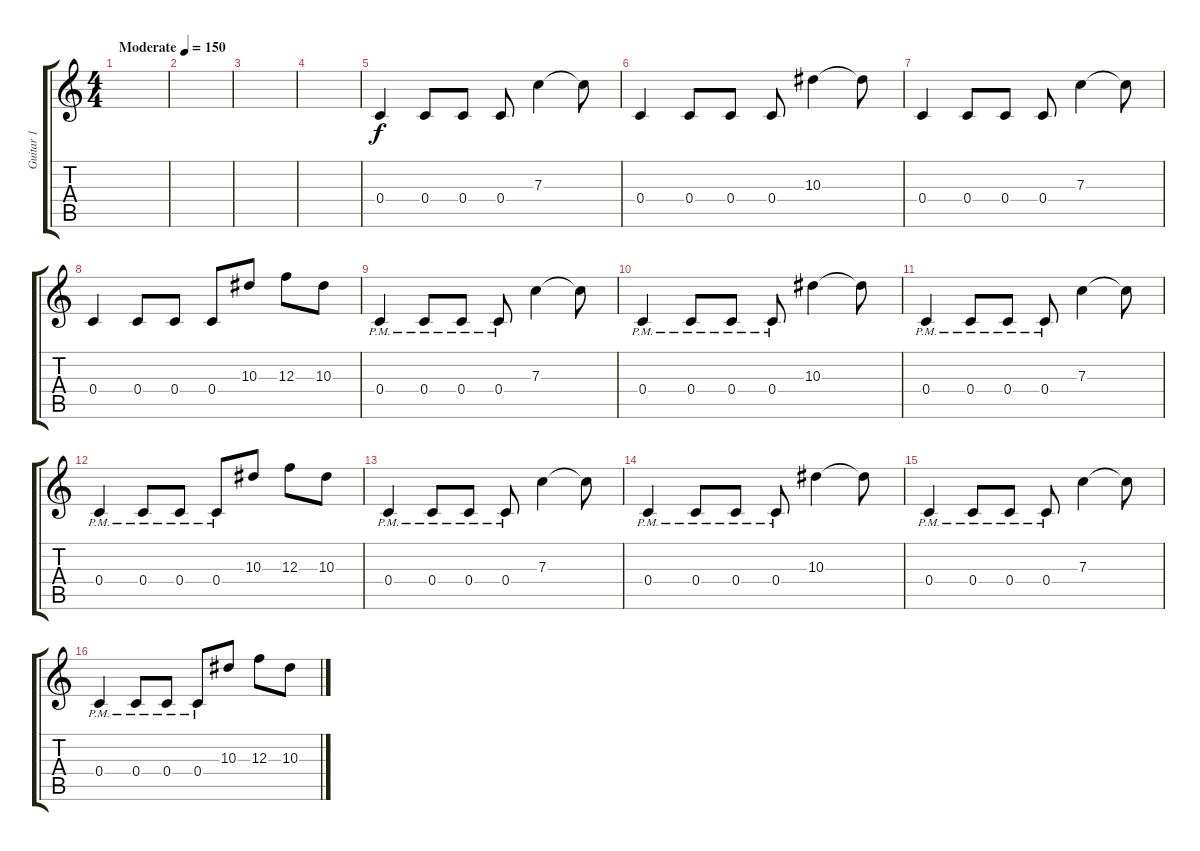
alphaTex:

\track ("Guitar 1" "Guitar 1") {instrument overdrivenguitar}
\staff {score tabs}
\tuning (D4 A3 F3 C3 G2 C2) {hide}
\ts (4 4)
\tempo (150 "Moderate")
\clef g2
\ks c
|
|
|
|
0.4.4 0.4.8 0.4.8 0.4.8 7.3.4 7.3{t}.8 |
0.4.4 0.4.8 0.4.8 0.4.8 10.3.4 10.3{t}.8 |
0.4.4 0.4.8 0.4.8 0.4.8 7.3.4 7.3{t}.8 |
0.4.4 0.4.8 0.4.8 0.4.8 10.3.8 12.3.8 10.3.8 |
0.4{pm}.4 0.4{pm}.8 0.4{pm}.8 0.4{pm}.8 7.3.4 7.3{t}.8 |
0.4{pm}.4 0.4{pm}.8 0.4{pm}.8 0.4{pm}.8 10.3.4 10.3{t}.8 |
0.4{pm}.4 0.4{pm}.8 0.4{pm}.8 0.4{pm}.8 7.3.4 7.3{t}.8 |
0.4{pm}.4 0.4{pm}.8 0.4{pm}.8 0.4{pm}.8 10.3.8 12.3.8 10.3.8 |
0.4{pm}.4 0.4{pm}.8 0.4{pm}.8 0.4{pm}.8 7.3.4 7.3{t}.8 |
0.4{pm}.4 0.4{pm}.8 0.4{pm}.8 0.4{pm}.8 10.3.4 10.3{t}.8 |
0.4{pm}.4 0.4{pm}.8 0.4{pm}.8 0.4{pm}.8 7.3.4 7.3{t}.8 |
0.4{pm}.4 0.4{pm}.8 0.4{pm}.8 0.4{pm}.8 10.3.8 12.3.8 10.3.8
